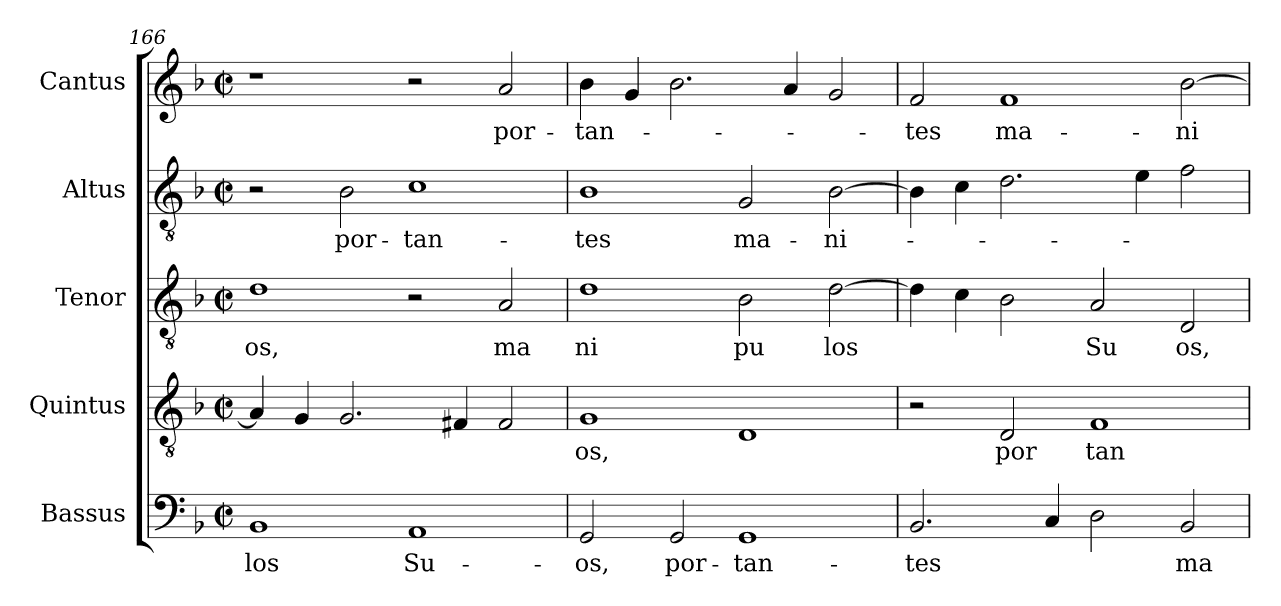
**kern	**text	**kern	**text	**kern	**text	**kern	**text	**kern	**text
*part5	*part5	*part4	*part4	*part3	*part3	*part2	*part2	*part1	*part1
*staff5	*staff5	*staff4	*staff4	*staff3	*staff3	*staff2	*staff2	*staff1	*staff1
*I"Bassus	*	*I"Quintus	*	*I"Tenor	*	*I"Altus	*	*I"Cantus	*
*clefF4	*	*clefGv2	*	*clefGv2	*	*clefGv2	*	*clefG2	*
*k[b-]	*	*k[b-]	*	*k[b-]	*	*k[b-]	*	*k[b-]	*
*F:	*	*F:	*	*F:	*	*F:	*	*F:	*
*M2/2	*	*M2/2	*	*M2/2	*	*M2/2	*	*M2/2	*
*met(c|)	*	*met(c|)	*	*met(c|)	*	*met(c|)	*	*met(c|)	*
=166	=166	=166	=166	=166	=166	=166	=166	=166	=166
!	!LO:LY:b:cj	!	!	!	!LO:LY:b:cj	!	!	!	!
1BB-	-los	4A/]	.	1d	os,	2r	.	1r	.
.	.	4G/	.	.	.	.	.	.	.
!	!	!	!	!	!	!	!LO:LY:b:cj	!	!
.	.	2.G/	.	.	.	2B-\	por-	.	.
!	!LO:LY:b:cj	!	!	!	!	!	!LO:LY:b:cj	!	!
1AA	Su-	.	.	2r	.	1c	-tan-	2r	.
.	.	4F#/	.	.	.	.	.	.	.
!	!	!	!	!	!LO:LY:b:cj	!	!	!	!LO:LY:b:cj
.	.	2F#/	.	2A/	ma	.	.	2a/	por-
=167	=167	=167	=167	=167	=167	=167	=167	=167	=167
!	!LO:LY:b:cj	!	!LO:LY:b:cj	!	!LO:LY:b:cj	!	!LO:LY:b:cj	!	!LO:LY:b
2GG/	-os,	1G	os,	1d	ni	1B-	-tes	4b-\	-tan-
.	.	.	.	.	.	.	.	4g/	.
!	!LO:LY:b:cj	!	!	!	!	!	!	!	!
2GG/	por-	.	.	.	.	.	.	2.b-\	.
!	!LO:LY:b:cj	!	!	!	!LO:LY:b:cj	!	!LO:LY:b:cj	!	!
1GG	-tan-	1D	.	2B-\	pu	2G/	ma-	.	.
.	.	.	.	.	.	.	.	4a/	.
!	!	!	!	!	!LO:LY:b	!	!LO:LY:b:cj	!	!
.	.	.	.	[>2d\	los	[>2B-\	-ni-	2g/	.
=168	=168	=168	=168	=168	=168	=168	=168	=168	=168
!	!LO:LY:b	!	!	!	!	!	!	!	!LO:LY:b:cj
2.BB-/	-tes	2r	.	4d\]	.	4B-\]	.	2f/	-tes
.	.	.	.	4c\	.	4c\	.	.	.
!	!	!	!LO:LY:b:cj	!	!	!	!	!	!LO:LY:b:cj
.	.	2D/	por	2B-\	.	2.d\	.	1f	ma-
4C/	.	.	.	.	.	.	.	.	.
!	!	!	!LO:LY:b:cj	!	!LO:LY:b:cj	!	!	!	!
2D\	.	1F	tan	2A/	Su	.	.	.	.
.	.	.	.	.	.	4e\	.	.	.
!	!LO:LY:b:cj	!	!	!	!LO:LY:b:cj	!	!	!	!LO:LY:b:cj
2BB-/	ma-	.	.	2D/	os,	2f\	.	[>2b-\	-ni-
=	=	=	=	=	=	=	=	=	=
*-	*-	*-	*-	*-	*-	*-	*-	*-	*-
